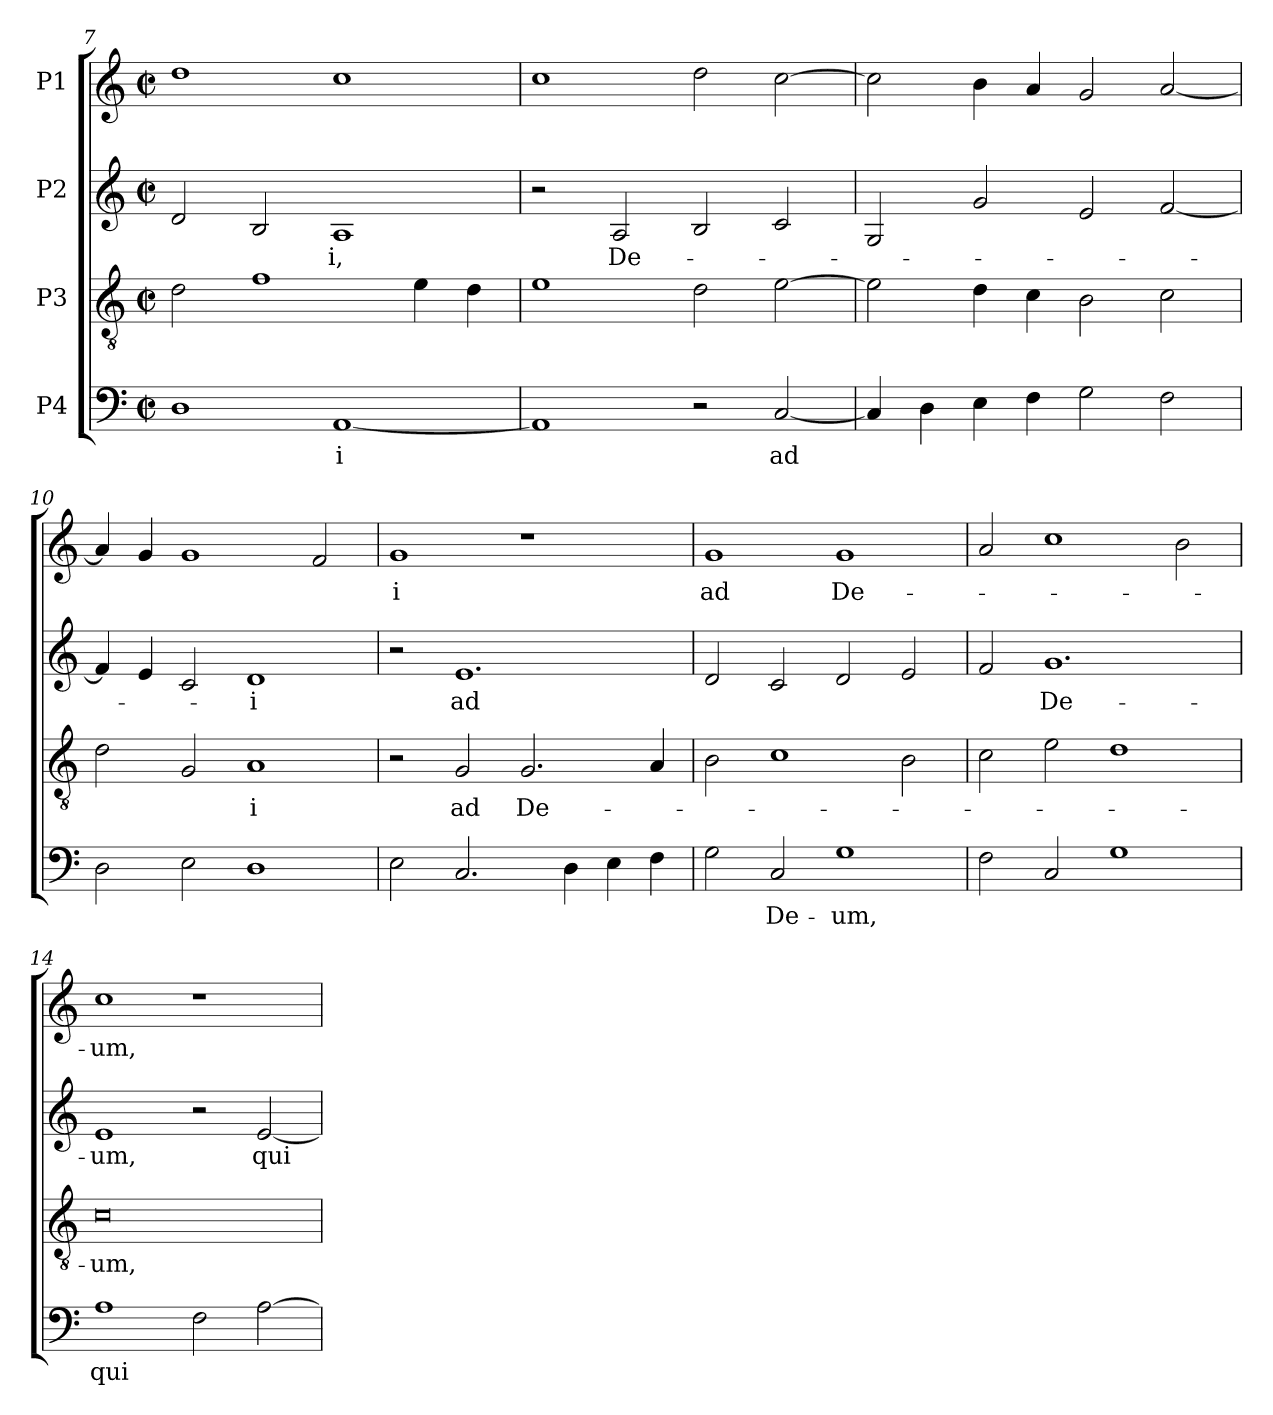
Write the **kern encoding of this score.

**kern	**text	**kern	**text	**kern	**text	**kern	**text
*part4	*part4	*part3	*part3	*part2	*part2	*part1	*part1
*staff4	*staff4	*staff3	*staff3	*staff2	*staff2	*staff1	*staff1
*I"P4	*	*I"P3	*	*I"P2	*	*I"P1	*
*clefF4	*	*clefGv2	*	*clefG2	*	*clefG2	*
*	*	*ITrd7c12	*	*	*	*	*
*k[]	*	*k[]	*	*k[]	*	*k[]	*
*C:	*	*C:	*	*C:	*	*C:	*
*M2/2	*	*M2/2	*	*M2/2	*	*M2/2	*
*met(c|)	*	*met(c|)	*	*met(c|)	*	*met(c|)	*
=7	=7	=7	=7	=7	=7	=7	=7
1Di	.	2Di\	.	2di/	.	1ddi	.
.	.	1Fi	.	2Bi/	.	.	.
!	!LO:LY:b:color=#000000	!	!	!	!	!	!
!	!	!	!	!	!LO:LY:b:color=#000000	!	!
[1AAi	-i	.	.	1Ai	-i,	1cci	.
.	.	4Ei\	.	.	.	.	.
.	.	4Di\	.	.	.	.	.
=8	=8	=8	=8	=8	=8	=8	=8
1AAi]	.	1Ei	.	2r	.	1cci	.
!	!	!	!	!	!LO:LY:b:color=#000000	!	!
.	.	.	.	2Ai/	De-	.	.
2r	.	2Di\	.	2Bi/	.	2ddi\	.
!	!LO:LY:b:color=#000000	!	!	!	!	!	!
[2Ci/	ad	[2Ei\	.	2ci/	.	[2cci\	.
=9	=9	=9	=9	=9	=9	=9	=9
4Ci/]	.	2Ei\]	.	2Gi/	.	2cci\]	.
4Di\	.	.	.	.	.	.	.
4Ei\	.	4Di\	.	2gi/	.	4bi\	.
4Fi\	.	4Ci\	.	.	.	4ai/	.
2Gi\	.	2BBi\	.	2ei/	.	2gi/	.
2Fi\	.	2Ci\	.	[2fi/	.	[2ai/	.
=10	=10	=10	=10	=10	=10	=10	=10
2Di\	.	2Di\	.	4fi/]	.	4ai/]	.
.	.	.	.	4ei/	.	4gi/	.
2Ei\	.	2GGi/	.	2ci/	.	1gi	.
!	!	!	!LO:LY:b:color=#000000	!	!	!	!
!	!	!	!	!	!LO:LY:b:color=#000000	!	!
1Di	.	1AAi	-i	1di	-i	.	.
.	.	.	.	.	.	2fi/	.
!!LO:PB:g=z
=11	=11	=11	=11	=11	=11	=11	=11
!	!	!	!	!	!	!	!LO:LY:b:color=#000000
2Ei\	.	2r	.	2r	.	1gi	-i
!	!	!	!LO:LY:b:color=#000000	!	!	!	!
!	!	!	!	!	!LO:LY:b:color=#000000	!	!
2.Ci/	.	2GGi/	ad	1.ei	ad	.	.
!	!	!	!LO:LY:b:color=#000000	!	!	!	!
.	.	2.GGi/	De-	.	.	1r	.
4Di\	.	.	.	.	.	.	.
4Ei\	.	.	.	.	.	.	.
4Fi\	.	4AAi/	.	.	.	.	.
=12	=12	=12	=12	=12	=12	=12	=12
!	!	!	!	!	!	!	!LO:LY:b:color=#000000
2Gi\	.	2BBi\	.	2di/	.	1gi	ad
!	!LO:LY:b:color=#000000	!	!	!	!	!	!
2Ci/	De-	1Ci	.	2ci/	.	.	.
!	!LO:LY:b:color=#000000	!	!	!	!	!	!
!	!	!	!	!	!	!	!LO:LY:b:color=#000000
1Gi	-um,	.	.	2di/	.	1gi	De-
.	.	2BBi\	.	2ei/	.	.	.
=13	=13	=13	=13	=13	=13	=13	=13
2Fi\	.	2Ci\	.	2fi/	.	2ai/	.
!	!	!	!	!	!LO:LY:b:color=#000000	!	!
2Ci/	.	2Ei\	.	1.gi	De-	1cci	.
1Gi	.	1Di	.	.	.	.	.
.	.	.	.	.	.	2bi\	.
=14	=14	=14	=14	=14	=14	=14	=14
!	!LO:LY:b:color=#000000	!	!	!	!	!	!
!	!	!	!LO:LY:b:color=#000000	!	!	!	!
!	!	!	!	!	!LO:LY:b:color=#000000	!	!
!	!	!	!	!	!	!	!LO:LY:b:color=#000000
1Ai	qui	0Ci	-um,	1ei	-um,	1cci	-um,
2Fi\	.	.	.	2r	.	1r	.
!	!	!	!	!	!LO:LY:b:color=#000000	!	!
[2Ai\	.	.	.	[2ei/	qui	.	.
=	=	=	=	=	=	=	=
*-	*-	*-	*-	*-	*-	*-	*-
